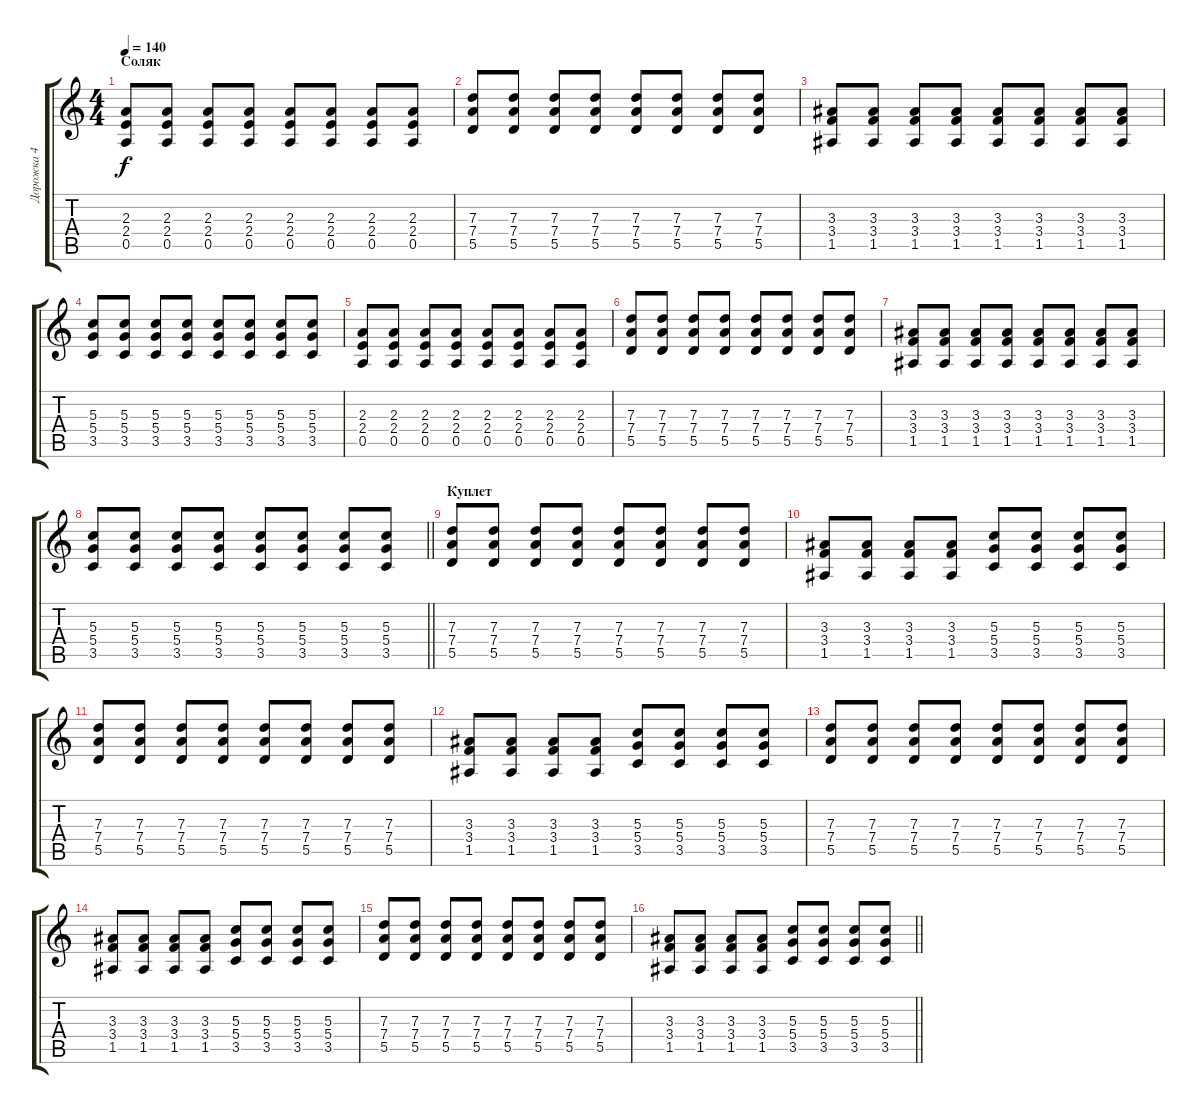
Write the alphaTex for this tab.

\track ("Дорожка 4" "Дорожка 4") {instrument distortionguitar}
\staff {score tabs}
\tuning (E4 B3 G3 D3 A2 E2) {hide}
\ts (4 4)
\section ("" "Соляк")
\tempo 140
\clef g2
\ks c
(2.3 2.4 0.5).8{dy f} (2.3 2.4 0.5).8 (2.3 2.4 0.5).8 (2.3 2.4 0.5).8 (2.3 2.4 0.5).8 (2.3 2.4 0.5).8 (2.3 2.4 0.5).8 (2.3 2.4 0.5).8 |
(7.3 7.4 5.5).8 (7.3 7.4 5.5).8 (7.3 7.4 5.5).8 (7.3 7.4 5.5).8 (7.3 7.4 5.5).8 (7.3 7.4 5.5).8 (7.3 7.4 5.5).8 (7.3 7.4 5.5).8 |
(3.3 3.4 1.5).8 (3.3 3.4 1.5).8 (3.3 3.4 1.5).8 (3.3 3.4 1.5).8 (3.3 3.4 1.5).8 (3.3 3.4 1.5).8 (3.3 3.4 1.5).8 (3.3 3.4 1.5).8 |
(5.3 5.4 3.5).8 (5.3 5.4 3.5).8 (5.3 5.4 3.5).8 (5.3 5.4 3.5).8 (5.3 5.4 3.5).8 (5.3 5.4 3.5).8 (5.3 5.4 3.5).8 (5.3 5.4 3.5).8 |
(2.3 2.4 0.5).8 (2.3 2.4 0.5).8 (2.3 2.4 0.5).8 (2.3 2.4 0.5).8 (2.3 2.4 0.5).8 (2.3 2.4 0.5).8 (2.3 2.4 0.5).8 (2.3 2.4 0.5).8 |
(7.3 7.4 5.5).8 (7.3 7.4 5.5).8 (7.3 7.4 5.5).8 (7.3 7.4 5.5).8 (7.3 7.4 5.5).8 (7.3 7.4 5.5).8 (7.3 7.4 5.5).8 (7.3 7.4 5.5).8 |
(3.3 3.4 1.5).8 (3.3 3.4 1.5).8 (3.3 3.4 1.5).8 (3.3 3.4 1.5).8 (3.3 3.4 1.5).8 (3.3 3.4 1.5).8 (3.3 3.4 1.5).8 (3.3 3.4 1.5).8 |
\barLineRight lightlight
(5.3 5.4 3.5).8 (5.3 5.4 3.5).8 (5.3 5.4 3.5).8 (5.3 5.4 3.5).8 (5.3 5.4 3.5).8 (5.3 5.4 3.5).8 (5.3 5.4 3.5).8 (5.3 5.4 3.5).8 |
\section ("" "Куплет")
(7.3 7.4 5.5).8 (7.3 7.4 5.5).8 (7.3 7.4 5.5).8 (7.3 7.4 5.5).8 (7.3 7.4 5.5).8 (7.3 7.4 5.5).8 (7.3 7.4 5.5).8 (7.3 7.4 5.5).8 |
(3.3 3.4 1.5).8 (3.3 3.4 1.5).8 (3.3 3.4 1.5).8 (3.3 3.4 1.5).8 (5.3 5.4 3.5).8 (5.3 5.4 3.5).8 (5.3 5.4 3.5).8 (5.3 5.4 3.5).8 |
(7.3 7.4 5.5).8 (7.3 7.4 5.5).8 (7.3 7.4 5.5).8 (7.3 7.4 5.5).8 (7.3 7.4 5.5).8 (7.3 7.4 5.5).8 (7.3 7.4 5.5).8 (7.3 7.4 5.5).8 |
(3.3 3.4 1.5).8 (3.3 3.4 1.5).8 (3.3 3.4 1.5).8 (3.3 3.4 1.5).8 (5.3 5.4 3.5).8 (5.3 5.4 3.5).8 (5.3 5.4 3.5).8 (5.3 5.4 3.5).8 |
(7.3 7.4 5.5).8 (7.3 7.4 5.5).8 (7.3 7.4 5.5).8 (7.3 7.4 5.5).8 (7.3 7.4 5.5).8 (7.3 7.4 5.5).8 (7.3 7.4 5.5).8 (7.3 7.4 5.5).8 |
(3.3 3.4 1.5).8 (3.3 3.4 1.5).8 (3.3 3.4 1.5).8 (3.3 3.4 1.5).8 (5.3 5.4 3.5).8 (5.3 5.4 3.5).8 (5.3 5.4 3.5).8 (5.3 5.4 3.5).8 |
(7.3 7.4 5.5).8 (7.3 7.4 5.5).8 (7.3 7.4 5.5).8 (7.3 7.4 5.5).8 (7.3 7.4 5.5).8 (7.3 7.4 5.5).8 (7.3 7.4 5.5).8 (7.3 7.4 5.5).8 |
\barLineRight lightlight
(3.3 3.4 1.5).8 (3.3 3.4 1.5).8 (3.3 3.4 1.5).8 (3.3 3.4 1.5).8 (5.3 5.4 3.5).8 (5.3 5.4 3.5).8 (5.3 5.4 3.5).8 (5.3 5.4 3.5).8
